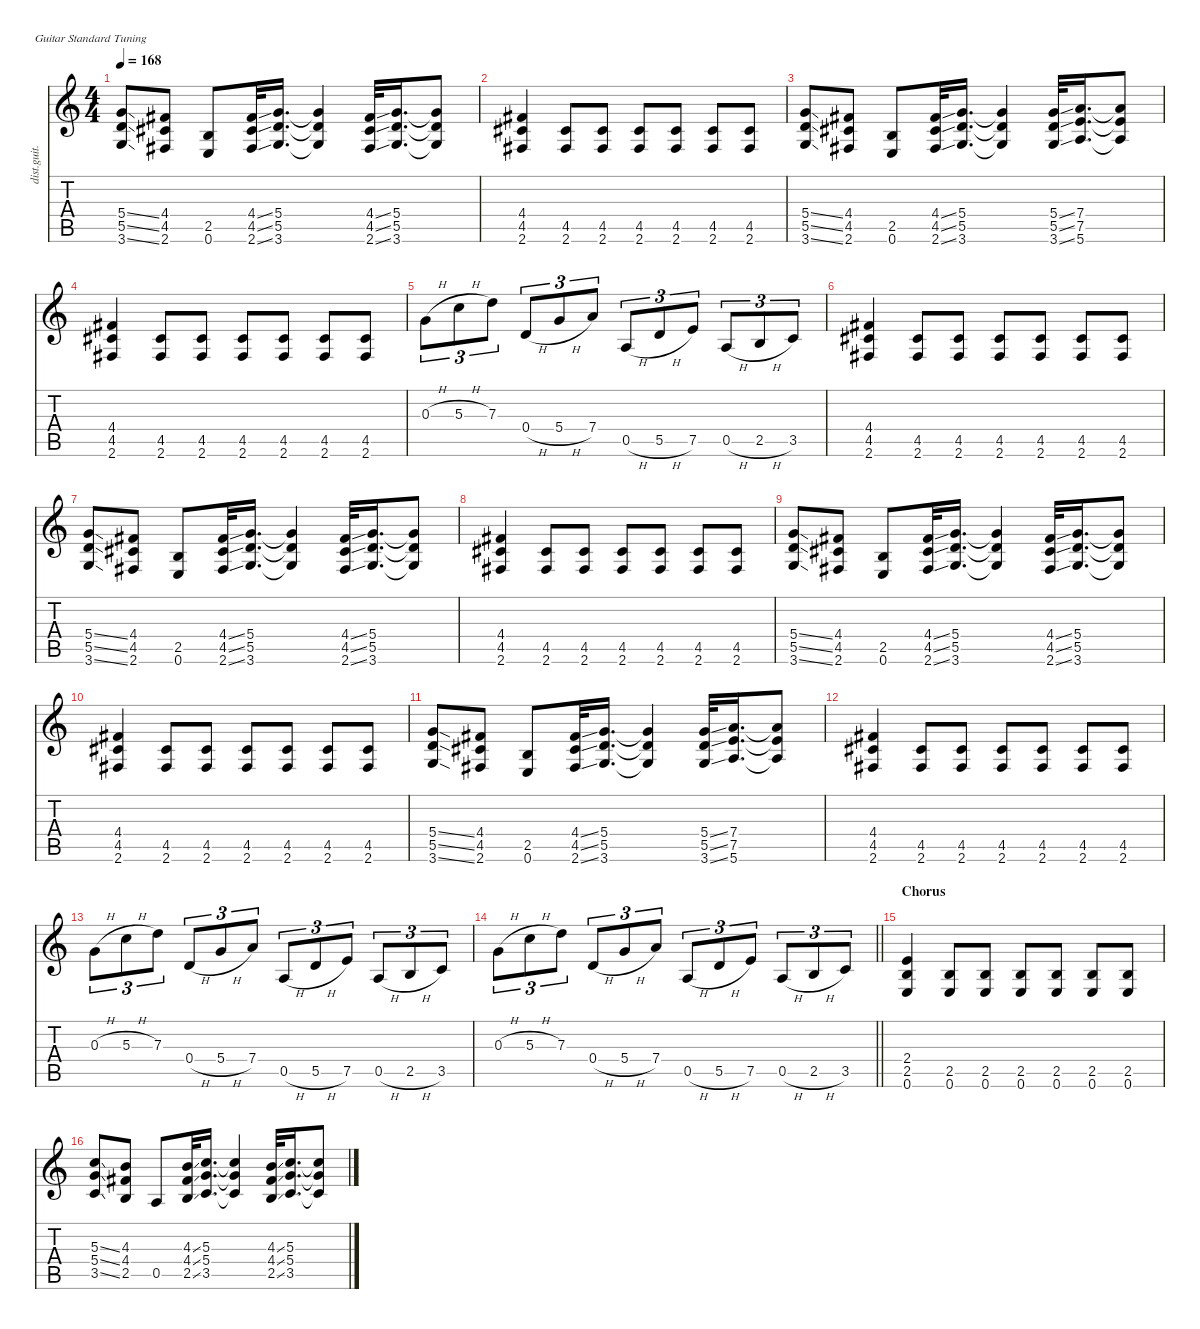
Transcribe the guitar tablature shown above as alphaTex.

\defaultSystemsLayout 4
\hideDynamics
\bracketExtendMode nobrackets
\otherSystemsTrackNameOrientation horizontal
\track ("Guitar VI Distortion" "dist.guit.") {instrument distortionguitar}
\staff {score tabs}
\tuning (E4 B3 G3 D3 A2 E2)
\ts (4 4)
\tempo 168
\clef g2
\ks c
(5.4{ss} 5.5{ss} 3.6{ss}).8{dy f} (4.4{acc #} 4.5{acc #} 2.6{acc #}).8 (2.5 0.6).8 (4.4{ss acc #} 4.5{ss acc #} 2.6{ss acc #}).32 (5.4 5.5 3.6).16{d} (5.4{t} 5.5{t} 3.6{t}).4 (4.4{ss acc #} 4.5{ss acc #} 2.6{ss acc #}).32 (5.4 5.5 3.6).16{d} (5.4{t} 5.5{t} 3.6{t}).8 |
(4.4{acc #} 4.5{acc #} 2.6{acc #}).4 (4.5{acc #} 2.6{acc #}).8 (4.5{acc #} 2.6{acc #}).8 (4.5{acc #} 2.6{acc #}).8 (4.5{acc #} 2.6{acc #}).8 (4.5{acc #} 2.6{acc #}).8 (4.5{acc #} 2.6{acc #}).8 |
(5.4{ss} 5.5{ss} 3.6{ss}).8 (4.4{acc #} 4.5{acc #} 2.6{acc #}).8 (2.5 0.6).8 (4.4{ss acc #} 4.5{ss acc #} 2.6{ss acc #}).32 (5.4 5.5 3.6).16{d} (5.4{t} 5.5{t} 3.6{t}).4 (5.4{ss} 5.5{ss} 3.6{ss}).32 (7.4 7.5 5.6).16{d} (7.4{t} 7.5{t} 5.6{t}).8 |
(4.4{acc #} 4.5{acc #} 2.6{acc #}).4 (4.5{acc #} 2.6{acc #}).8 (4.5{acc #} 2.6{acc #}).8 (4.5{acc #} 2.6{acc #}).8 (4.5{acc #} 2.6{acc #}).8 (4.5{acc #} 2.6{acc #}).8 (4.5{acc #} 2.6{acc #}).8 |
0.3{h}.8{tu (3 2)} 5.3{h}.8{tu (3 2)} 7.3.8{tu (3 2)} 0.4{h}.8{tu (3 2)} 5.4{h}.8{tu (3 2)} 7.4.8{tu (3 2)} 0.5{h}.8{tu (3 2)} 5.5{h}.8{tu (3 2)} 7.5.8{tu (3 2)} 0.5{h}.8{tu (3 2)} 2.5{h}.8{tu (3 2)} 3.5.8{tu (3 2)} |
(4.4{acc #} 4.5{acc #} 2.6{acc #}).4 (4.5{acc #} 2.6{acc #}).8 (4.5{acc #} 2.6{acc #}).8 (4.5{acc #} 2.6{acc #}).8 (4.5{acc #} 2.6{acc #}).8 (4.5{acc #} 2.6{acc #}).8 (4.5{acc #} 2.6{acc #}).8 |
(5.4{ss} 5.5{ss} 3.6{ss}).8 (4.4{acc #} 4.5{acc #} 2.6{acc #}).8 (2.5 0.6).8 (4.4{ss acc #} 4.5{ss acc #} 2.6{ss acc #}).32 (5.4 5.5 3.6).16{d} (5.4{t} 5.5{t} 3.6{t}).4 (4.4{ss acc #} 4.5{ss acc #} 2.6{ss acc #}).32 (5.4 5.5 3.6).16{d} (5.4{t} 5.5{t} 3.6{t}).8 |
(4.4{acc #} 4.5{acc #} 2.6{acc #}).4 (4.5{acc #} 2.6{acc #}).8 (4.5{acc #} 2.6{acc #}).8 (4.5{acc #} 2.6{acc #}).8 (4.5{acc #} 2.6{acc #}).8 (4.5{acc #} 2.6{acc #}).8 (4.5{acc #} 2.6{acc #}).8 |
(5.4{ss} 5.5{ss} 3.6{ss}).8 (4.4{acc #} 4.5{acc #} 2.6{acc #}).8 (2.5 0.6).8 (4.4{ss acc #} 4.5{ss acc #} 2.6{ss acc #}).32 (5.4 5.5 3.6).16{d} (5.4{t} 5.5{t} 3.6{t}).4 (4.4{ss acc #} 4.5{ss acc #} 2.6{ss acc #}).32 (5.4 5.5 3.6).16{d} (5.4{t} 5.5{t} 3.6{t}).8 |
(4.4{acc #} 4.5{acc #} 2.6{acc #}).4 (4.5{acc #} 2.6{acc #}).8 (4.5{acc #} 2.6{acc #}).8 (4.5{acc #} 2.6{acc #}).8 (4.5{acc #} 2.6{acc #}).8 (4.5{acc #} 2.6{acc #}).8 (4.5{acc #} 2.6{acc #}).8 |
(5.4{ss} 5.5{ss} 3.6{ss}).8 (4.4{acc #} 4.5{acc #} 2.6{acc #}).8 (2.5 0.6).8 (4.4{ss acc #} 4.5{ss acc #} 2.6{ss acc #}).32 (5.4 5.5 3.6).16{d} (5.4{t} 5.5{t} 3.6{t}).4 (5.4{ss} 5.5{ss} 3.6{ss}).32 (7.4 7.5 5.6).16{d} (7.4{t} 7.5{t} 5.6{t}).8 |
(4.4{acc #} 4.5{acc #} 2.6{acc #}).4 (4.5{acc #} 2.6{acc #}).8 (4.5{acc #} 2.6{acc #}).8 (4.5{acc #} 2.6{acc #}).8 (4.5{acc #} 2.6{acc #}).8 (4.5{acc #} 2.6{acc #}).8 (4.5{acc #} 2.6{acc #}).8 |
0.3{h}.8{tu (3 2)} 5.3{h}.8{tu (3 2)} 7.3.8{tu (3 2)} 0.4{h}.8{tu (3 2)} 5.4{h}.8{tu (3 2)} 7.4.8{tu (3 2)} 0.5{h}.8{tu (3 2)} 5.5{h}.8{tu (3 2)} 7.5.8{tu (3 2)} 0.5{h}.8{tu (3 2)} 2.5{h}.8{tu (3 2)} 3.5.8{tu (3 2)} |
\barLineRight lightlight
0.3{h}.8{tu (3 2)} 5.3{h}.8{tu (3 2)} 7.3.8{tu (3 2)} 0.4{h}.8{tu (3 2)} 5.4{h}.8{tu (3 2)} 7.4.8{tu (3 2)} 0.5{h}.8{tu (3 2)} 5.5{h}.8{tu (3 2)} 7.5.8{tu (3 2)} 0.5{h}.8{tu (3 2)} 2.5{h}.8{tu (3 2)} 3.5.8{tu (3 2)} |
\section ("" "Chorus")
(2.4 2.5 0.6).4 (2.5 0.6).8 (2.5 0.6).8 (2.5 0.6).8 (2.5 0.6).8 (2.5 0.6).8 (2.5 0.6).8 |
(5.3{ss} 5.4{ss} 3.5{ss}).8 (4.3 4.4{acc #} 2.5).8 0.5.8 (4.3{ss} 4.4{ss acc #} 2.5{ss}).32 (5.3 5.4 3.5).16{d} (5.3{t} 5.4{t} 3.5{t}).4 (4.3{ss} 4.4{ss acc #} 2.5{ss}).32 (5.3 5.4 3.5).16{d} (5.3{t} 5.4{t} 3.5{t}).8
